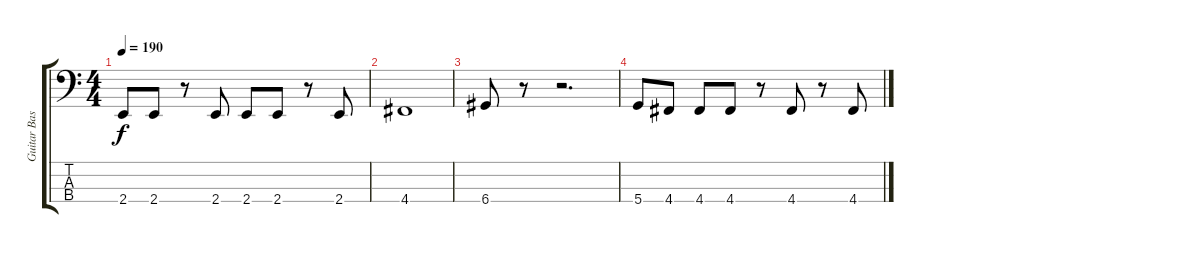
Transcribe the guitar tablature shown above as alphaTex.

\track ("Guitar Bass" "Guitar Bas") {instrument electricbassfinger}
\staff {score tabs}
\tuning (G2 D2 A1 D1) {hide}
\ts (4 4)
\tempo 190
\clef f4
\ks c
2.4.8{dy f} 2.4.8 r.8 2.4.8 2.4.8 2.4.8 r.8 2.4.8 |
4.4.1 |
6.4.8 r.8 r.2{d} |
5.4.8 4.4.8 4.4.8 4.4.8 r.8 4.4.8 r.8 4.4.8
